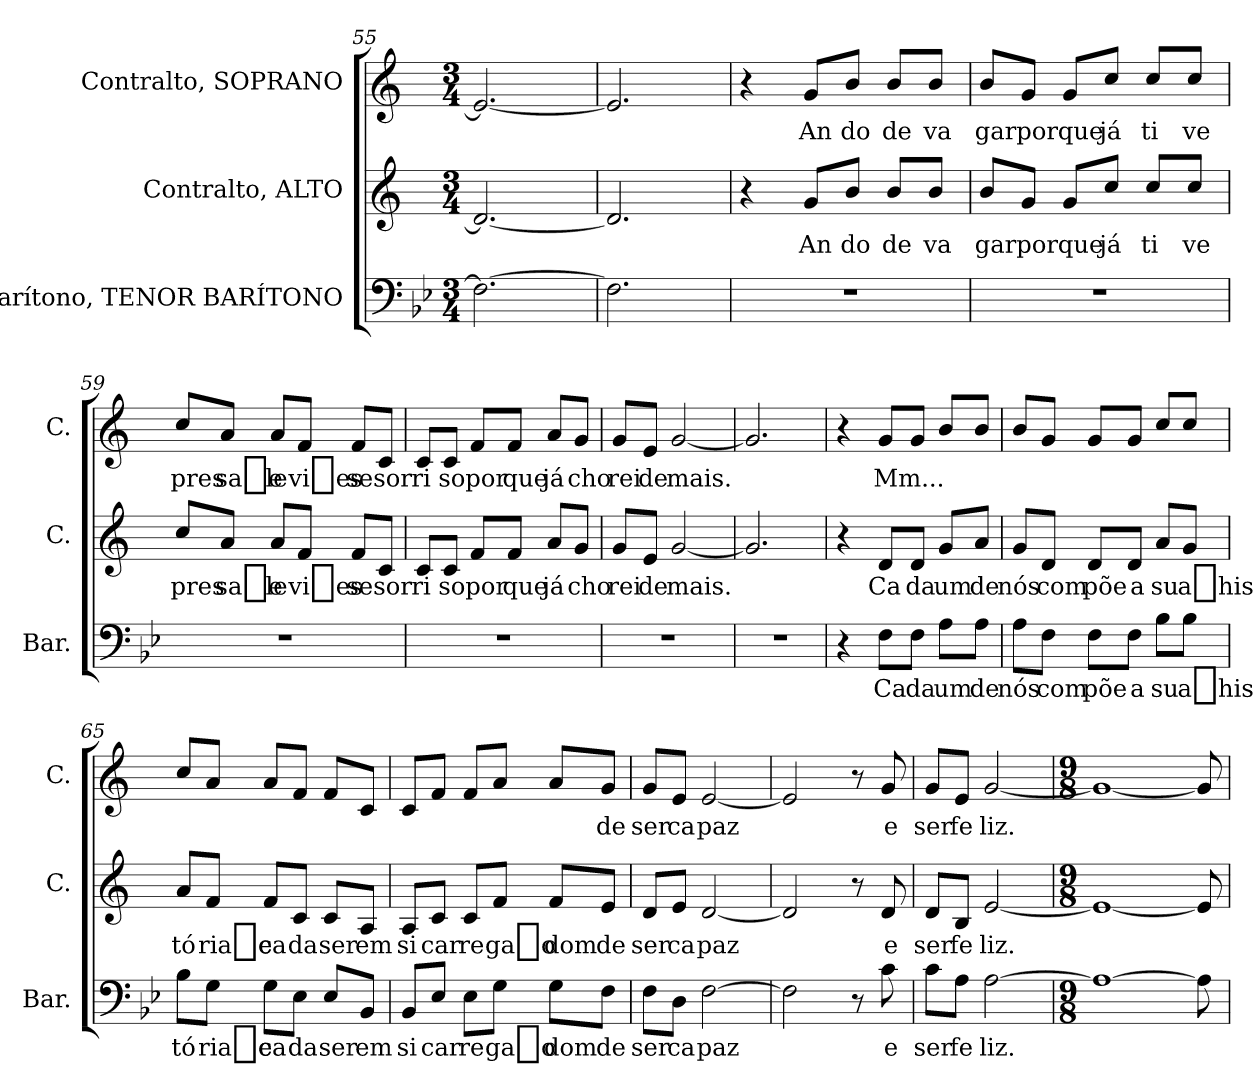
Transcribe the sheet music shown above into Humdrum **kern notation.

**kern	**text	**kern	**text	**kern	**text
*part3	*part3	*part2	*part2	*part1	*part1
*staff3	*staff3	*staff2	*staff2	*staff1	*staff1
*I"Barítono, TENOR BARÍTONO	*	*I"Contralto, ALTO	*	*I"Contralto, SOPRANO	*
*I'Bar.	*	*I'C.	*	*I'C.	*
*clefF4	*	*clefG2	*	*clefG2	*
*	*	*ITrd1c2	*	*ITrd1c2	*
*k[b-e-]	*	*k[b-e-]	*	*k[b-e-]	*
*M3/4	*	*M3/4	*	*M3/4	*
=55	=55	=55	=55	=55	=55
2.F\_	.	2.c/_	.	2.d/_	.
=56	=56	=56	=56	=56	=56
2.F\]	.	2.c/]	.	2.d/]	.
=57	=57	=57	=57	=57	=57
2.r	.	4r	.	4r	.
!	!	!	!LO:LY:b	!	!LO:LY:b
.	.	8f/L	An	8f/L	An
!	!	!	!LO:LY:b	!	!LO:LY:b
.	.	8a/J	do	8a/J	do
!	!	!	!LO:LY:b	!	!LO:LY:b
.	.	8a/L	de	8a/L	de
!	!	!	!LO:LY:b	!	!LO:LY:b
.	.	8a/J	va	8a/J	va
!!LO:PB:g=z
=58	=58	=58	=58	=58	=58
!	!	!	!LO:LY:b	!	!LO:LY:b
2.r	.	8a/L	gar	8a/L	gar
!	!	!	!LO:LY:b	!	!LO:LY:b
.	.	8f/J	por	8f/J	por
!	!	!	!LO:LY:b	!	!LO:LY:b
.	.	8f/L	que	8f/L	que
!	!	!	!LO:LY:b	!	!LO:LY:b
.	.	8b-/J	já	8b-/J	já
!	!	!	!LO:LY:b	!	!LO:LY:b
.	.	8b-/L	ti	8b-/L	ti
!	!	!	!LO:LY:b	!	!LO:LY:b
.	.	8b-/J	ve	8b-/J	ve
=59	=59	=59	=59	=59	=59
!	!	!	!LO:LY:b	!	!LO:LY:b
2.r	.	8b-/L	pres	8b-/L	pres
!	!	!	!LO:LY:b	!	!LO:LY:b
.	.	8g/J	sa_e	8g/J	sa_e
!	!	!	!LO:LY:b	!	!LO:LY:b
.	.	8g/L	le	8g/L	le
!	!	!	!LO:LY:b	!	!LO:LY:b
.	.	8e-/J	vi_es	8e-/J	vi_es
!	!	!	!LO:LY:b	!	!LO:LY:b
.	.	8e-/L	se	8e-/L	se
!	!	!	!LO:LY:b	!	!LO:LY:b
.	.	8B-/J	sor	8B-/J	sor
=60	=60	=60	=60	=60	=60
!	!	!	!LO:LY:b	!	!LO:LY:b
2.r	.	8B-/L	ri	8B-/L	ri
!	!	!	!LO:LY:b	!	!LO:LY:b
.	.	8B-/J	so	8B-/J	so
!	!	!	!LO:LY:b	!	!LO:LY:b
.	.	8e-/L	por	8e-/L	por
!	!	!	!LO:LY:b	!	!LO:LY:b
.	.	8e-/J	que	8e-/J	que
!	!	!	!LO:LY:b	!	!LO:LY:b
.	.	8g/L	já	8g/L	já
!	!	!	!LO:LY:b	!	!LO:LY:b
.	.	8f/J	cho	8f/J	cho
=61	=61	=61	=61	=61	=61
!	!	!	!LO:LY:b	!	!LO:LY:b
2.r	.	8f/L	rei	8f/L	rei
!	!	!	!LO:LY:b	!	!LO:LY:b
.	.	8d/J	de	8d/J	de
!	!	!	!LO:LY:b	!	!LO:LY:b
.	.	[2f/	mais.	[2f/	mais.
!!LO:LB:g=z
=62	=62	=62	=62	=62	=62
2.r	.	2.f/]	.	2.f/]	.
=63	=63	=63	=63	=63	=63
4r	.	4r	.	4r	.
!	!LO:LY:b	!	!LO:LY:b	!	!LO:LY:b
8F\L	Ca	8c/L	Ca	8f/L	Mm...
!	!LO:LY:b	!	!LO:LY:b	!	!
8F\J	da	8c/J	da	8f/J	.
!	!LO:LY:b	!	!LO:LY:b	!	!
8A\L	um	8f/L	um	8a/L	.
!	!LO:LY:b	!	!LO:LY:b	!	!
8A\J	de	8g/J	de	8a/J	.
=64	=64	=64	=64	=64	=64
!	!LO:LY:b	!	!LO:LY:b	!	!
8A\L	nós	8f/L	nós	8a/L	.
!	!LO:LY:b	!	!LO:LY:b	!	!
8F\J	com	8c/J	com	8f/J	.
!	!LO:LY:b	!	!LO:LY:b	!	!
8F\L	põe	8c/L	põe	8f/L	.
!	!LO:LY:b	!	!LO:LY:b	!	!
8F\J	a	8c/J	a	8f/J	.
!	!LO:LY:b	!	!LO:LY:b	!	!
8B-\L	su	8g/L	su	8b-/L	.
!	!LO:LY:b	!	!LO:LY:b	!	!
8B-\J	a_his	8f/J	a_his	8b-/J	.
=65	=65	=65	=65	=65	=65
!	!LO:LY:b	!	!LO:LY:b	!	!
8B-\L	tó	8g/L	tó	8b-/L	.
!	!LO:LY:b	!	!LO:LY:b	!	!
8G\J	ria_e	8e-/J	ria_e	8g/J	.
!	!LO:LY:b	!	!LO:LY:b	!	!
8G\L	ca	8e-/L	ca	8g/L	.
!	!LO:LY:b	!	!LO:LY:b	!	!
8E-\J	da	8B-/J	da	8e-/J	.
!	!LO:LY:b	!	!LO:LY:b	!	!
8E-/L	ser	8B-/L	ser	8e-/L	.
!	!LO:LY:b	!	!LO:LY:b	!	!
8BB-/J	em	8G/J	em	8B-/J	.
!!LO:LB:g=z
=66	=66	=66	=66	=66	=66
!	!LO:LY:b	!	!LO:LY:b	!	!
8BB-/L	si	8G/L	si	8B-/L	.
!	!LO:LY:b	!	!LO:LY:b	!	!
8E-/J	car	8B-/J	car	8e-/J	.
!	!LO:LY:b	!	!LO:LY:b	!	!
8E-\L	re	8B-/L	re	8e-/L	.
!	!LO:LY:b	!	!LO:LY:b	!	!
8G\J	ga_o	8e-/J	ga_o	8g/J	.
!	!LO:LY:b	!	!LO:LY:b	!	!
8G\L	dom	8e-/L	dom	8g/L	.
!	!LO:LY:b	!	!LO:LY:b	!	!LO:LY:b
8F\J	de	8d/J	de	8f/J	de
=67	=67	=67	=67	=67	=67
!	!LO:LY:b	!	!LO:LY:b	!	!LO:LY:b
8F\L	ser	8c/L	ser	8f/L	ser
!	!LO:LY:b	!	!LO:LY:b	!	!LO:LY:b
8D\J	ca	8d/J	ca	8d/J	ca
!	!LO:LY:b	!	!LO:LY:b	!	!LO:LY:b
[2F\	paz	[2c/	paz	[2d/	paz
=68	=68	=68	=68	=68	=68
2F\]	.	2c/]	.	2d/]	.
8r	.	8r	.	8r	.
!	!LO:LY:b	!	!LO:LY:b	!	!LO:LY:b
8c\	e	8c/	e	8f/	e
=69	=69	=69	=69	=69	=69
!	!LO:LY:b	!	!LO:LY:b	!	!LO:LY:b
8c\L	ser	8c/L	ser	8f/L	ser
!	!LO:LY:b	!	!LO:LY:b	!	!LO:LY:b
8A\J	fe	8A/J	fe	8d/J	fe
!	!LO:LY:b	!	!LO:LY:b	!	!LO:LY:b
[2A\	liz.	[2d/	liz.	[2f/	liz.
=70	=70	=70	=70	=70	=70
*M9/8	*	*M9/8	*	*M9/8	*
1A_	.	1d_	.	1f_	.
8A\]	.	8d/]	.	8f/]	.
=	=	=	=	=	=
*-	*-	*-	*-	*-	*-
